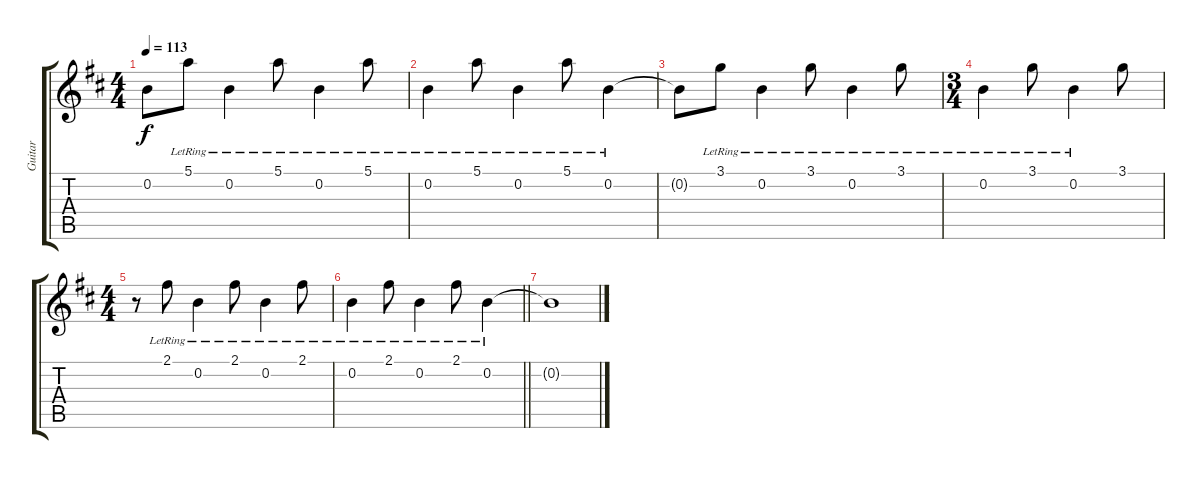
\track ("Guitar" "Guitar") {instrument electricguitarclean}
\staff {score tabs}
\tuning (E4 B3 G3 D3 A2 E2) {hide}
\ts (4 4)
\tempo 113
\clef g2
\ks bminor
0.2{t}.8{dy f} 5.1{lr}.8 0.2{lr}.4 5.1{lr}.8 0.2{lr}.4 5.1{lr}.8 |
0.2{lr}.4 5.1{lr}.8 0.2{lr}.4 5.1{lr}.8 0.2{lr}.4 |
0.2{t}.8 3.1{lr}.8 0.2{lr}.4 3.1{lr}.8 0.2{lr}.4 3.1{lr}.8 |
\ts (3 4)
0.2{lr}.4 3.1{lr}.8 0.2{lr}.4 3.1.8 |
\ts (4 4)
r.8 2.1{lr}.8 0.2{lr}.4 2.1{lr}.8 0.2{lr}.4 2.1{lr}.8 |
\barLineRight lightlight
0.2{lr}.4 2.1{lr}.8 0.2{lr}.4 2.1{lr}.8 0.2{lr}.4 |
\section ("" "")
0.2{t}.1
